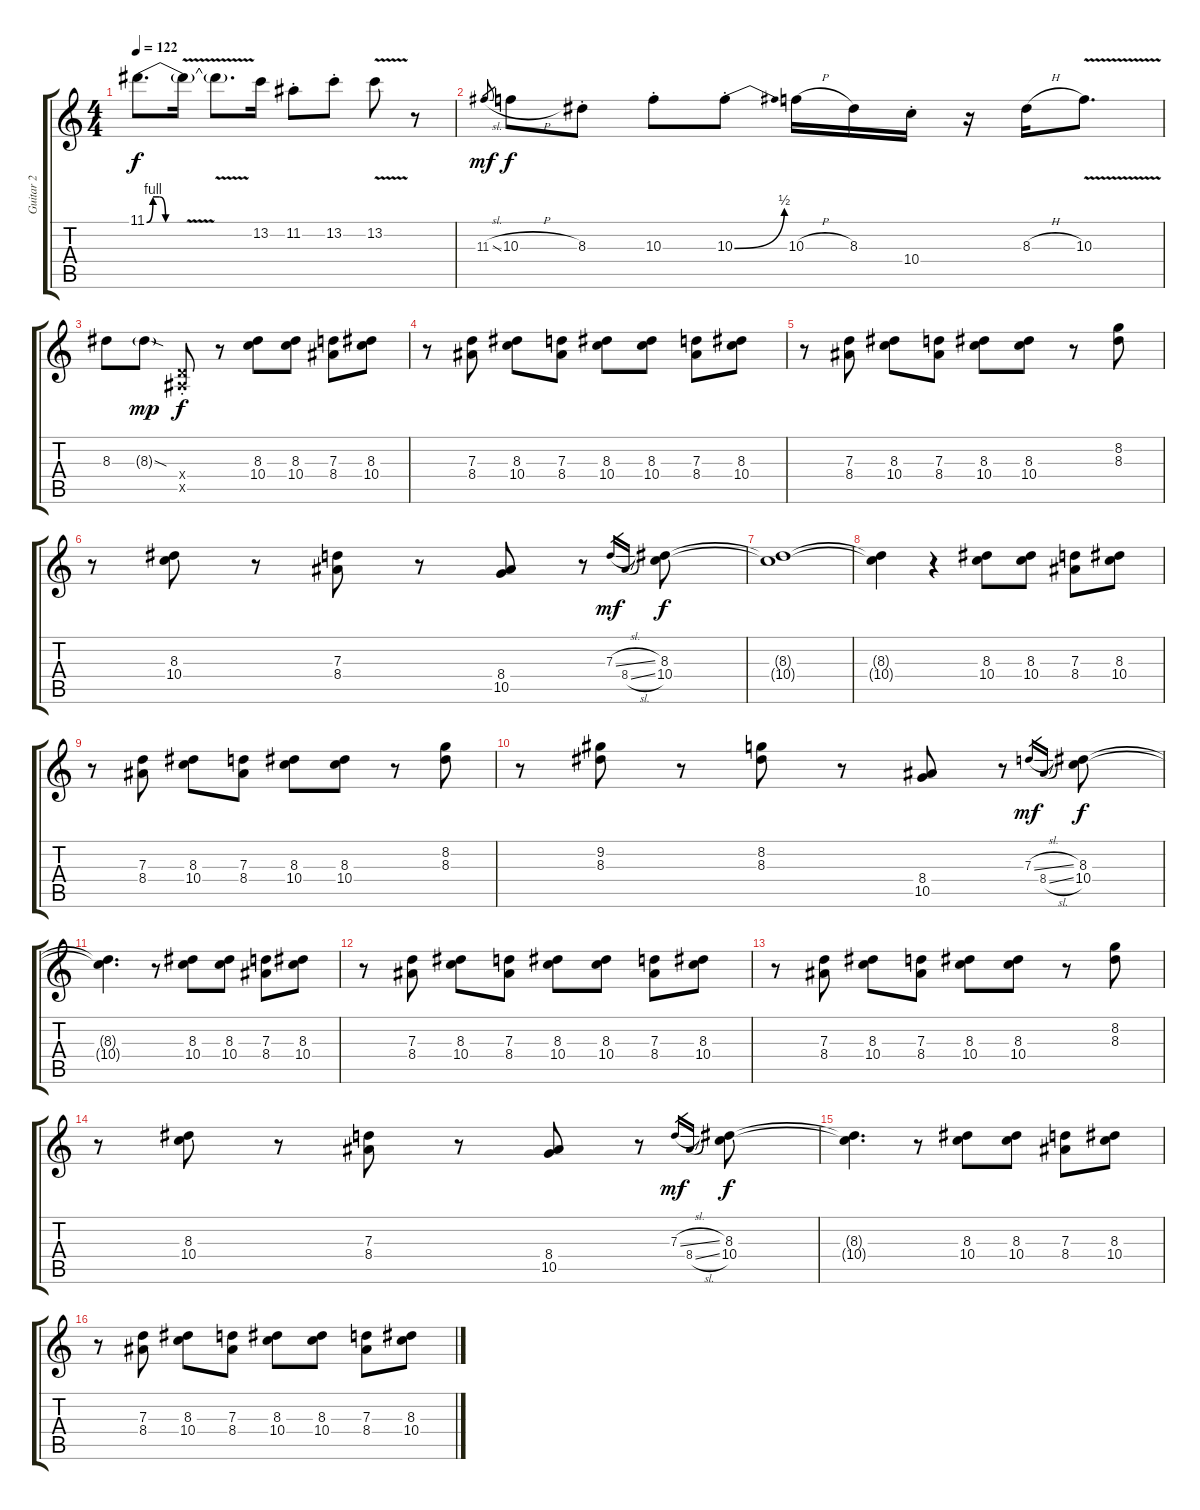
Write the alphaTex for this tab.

\track ("Guitar 2" "Guitar 2") {instrument electricguitarclean}
\staff {score tabs}
\tuning (E4 B3 G3 D3 A2 E2) {hide}
\ts (4 4)
\tempo 122
\clef g2
\ks c
11.1{be (custom 0 0 10 4 20 4 30 0 60 0)}.8{d dy f} 11.1{v t}.16 11.1{t}.8{d} 13.2.16 11.2{st}.8 13.2{st}.8 13.2{v}.8 r.8 |
11.3{sl}.8{gr dy mf} 10.3{h}.8{dy f} 8.3{st}.8 10.3{st}.8 10.3{be (bend 0 0 60 2) st}.8 10.3{h}.16 8.3.16 10.4{st}.16 r.16 8.3{h}.16 10.3{v}.8{d} |
8.3.8 8.3{sod g}.8{dy mp} (0.4{x} 1.5{st x}).8{dy f} r.8 (8.3 10.4).8 (8.3 10.4).8 (7.3 8.4).8 (8.3 10.4).8 |
r.8 (7.3 8.4).8 (8.3 10.4).8 (7.3 8.4).8 (8.3 10.4).8 (8.3 10.4).8 (7.3 8.4).8 (8.3 10.4).8 |
r.8 (7.3 8.4).8 (8.3 10.4).8 (7.3 8.4).8 (8.3 10.4).8 (8.3 10.4).8 r.8 (8.2 8.3).8 |
r.8 (8.3 10.4).8 r.8 (7.3 8.4).8 r.8 (8.4 10.5).8 r.8 7.3{sl}.16{gr dy mf} 8.4{sl}.16{gr} (8.3 10.4).8{dy f} |
(8.3{t} 10.4{t}).1 |
(8.3{t} 10.4{t}).4 r.4 (8.3 10.4).8 (8.3 10.4).8 (7.3 8.4).8 (8.3 10.4).8 |
r.8 (7.3 8.4).8 (8.3 10.4).8 (7.3 8.4).8 (8.3 10.4).8 (8.3 10.4).8 r.8 (8.2 8.3).8 |
r.8 (9.2 8.3).8 r.8 (8.2 8.3).8 r.8 (8.4 10.5).8 r.8 7.3{sl}.16{gr dy mf} 8.4{sl}.16{gr} (8.3 10.4).8{dy f} |
(8.3{t} 10.4{t}).4{d} r.8 (8.3 10.4).8 (8.3 10.4).8 (7.3 8.4).8 (8.3 10.4).8 |
r.8 (7.3 8.4).8 (8.3 10.4).8 (7.3 8.4).8 (8.3 10.4).8 (8.3 10.4).8 (7.3 8.4).8 (8.3 10.4).8 |
r.8 (7.3 8.4).8 (8.3 10.4).8 (7.3 8.4).8 (8.3 10.4).8 (8.3 10.4).8 r.8 (8.2 8.3).8 |
r.8 (8.3 10.4).8 r.8 (7.3 8.4).8 r.8 (8.4 10.5).8 r.8 7.3{sl}.16{gr dy mf} 8.4{sl}.16{gr} (8.3 10.4).8{dy f} |
(8.3{t} 10.4{t}).4{d} r.8 (8.3 10.4).8 (8.3 10.4).8 (7.3 8.4).8 (8.3 10.4).8 |
r.8 (7.3 8.4).8 (8.3 10.4).8 (7.3 8.4).8 (8.3 10.4).8 (8.3 10.4).8 (7.3 8.4).8 (8.3 10.4).8
